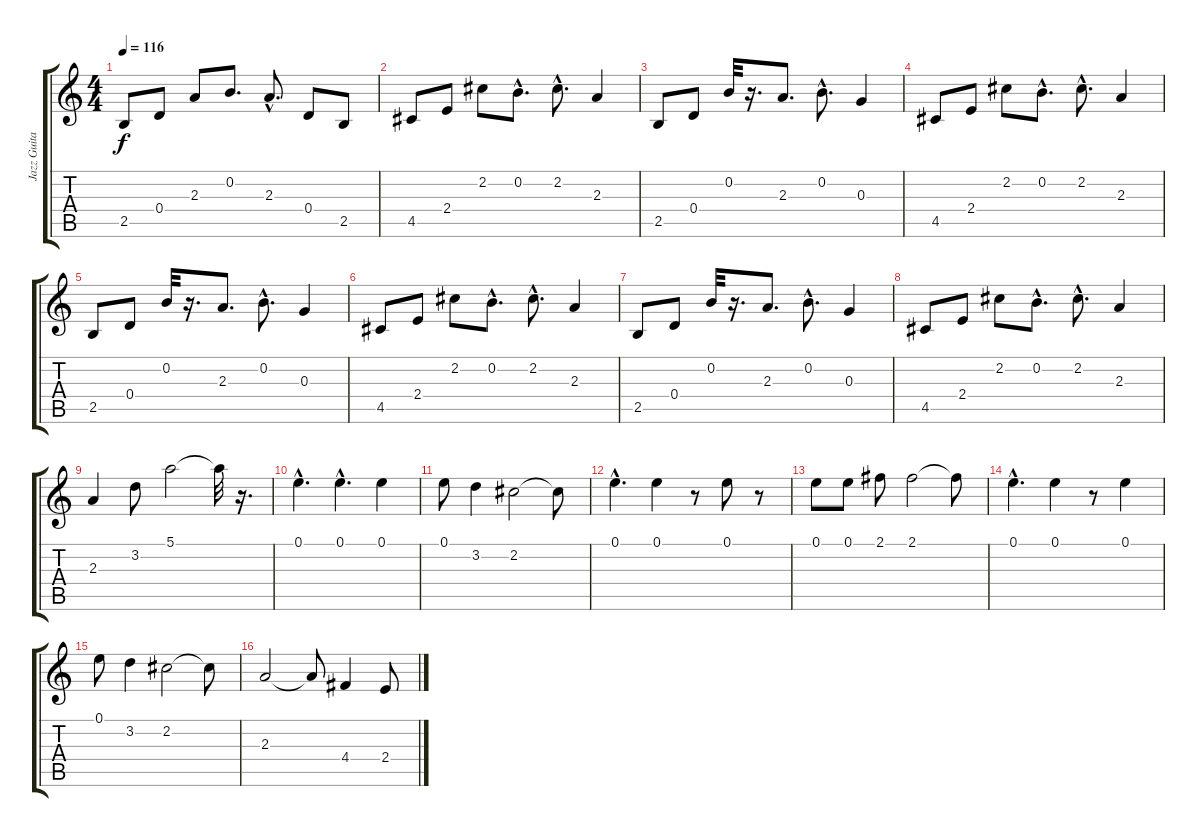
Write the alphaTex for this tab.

\track ("Jazz Guitar" "Jazz Guita") {instrument acousticguitarsteel}
\staff {score tabs}
\tuning (E4 B3 G3 D3 A2 E2) {hide}
\ts (4 4)
\tempo 116
\clef g2
\ks c
2.5.8{dy f} 0.4.8 2.3.8 0.2.8{d} 2.3{hac}.8{d} 0.4.8 2.5.8 |
4.5.8 2.4.8 2.2.8 0.2{hac}.8{d} 2.2{hac}.8{d} 2.3.4 |
2.5.8 0.4.8 0.2.32 r.16{d} 2.3.8{d} 0.2{hac}.8{d} 0.3.4 |
4.5.8 2.4.8 2.2.8 0.2{hac}.8{d} 2.2{hac}.8{d} 2.3.4 |
2.5.8 0.4.8 0.2.32 r.16{d} 2.3.8{d} 0.2{hac}.8{d} 0.3.4 |
4.5.8 2.4.8 2.2.8 0.2{hac}.8{d} 2.2{hac}.8{d} 2.3.4 |
2.5.8 0.4.8 0.2.32 r.16{d} 2.3.8{d} 0.2{hac}.8{d} 0.3.4 |
4.5.8 2.4.8 2.2.8 0.2{hac}.8{d} 2.2{hac}.8{d} 2.3.4 |
2.3.4 3.2.8 5.1.2 5.1{t}.32 r.16{d} |
0.1{hac}.4{d} 0.1{hac}.4{d} 0.1.4 |
0.1.8 3.2.4 2.2.2 2.2{t}.8 |
0.1{hac}.4{d} 0.1.4 r.8 0.1.8 r.8 |
0.1.8 0.1.8 2.1.8 2.1.2 2.1{t}.8 |
0.1{hac}.4{d} 0.1.4 r.8 0.1.4 |
0.1.8 3.2.4 2.2.2 2.2{t}.8 |
2.3.2 2.3{t}.8 4.4.4 2.4.8
